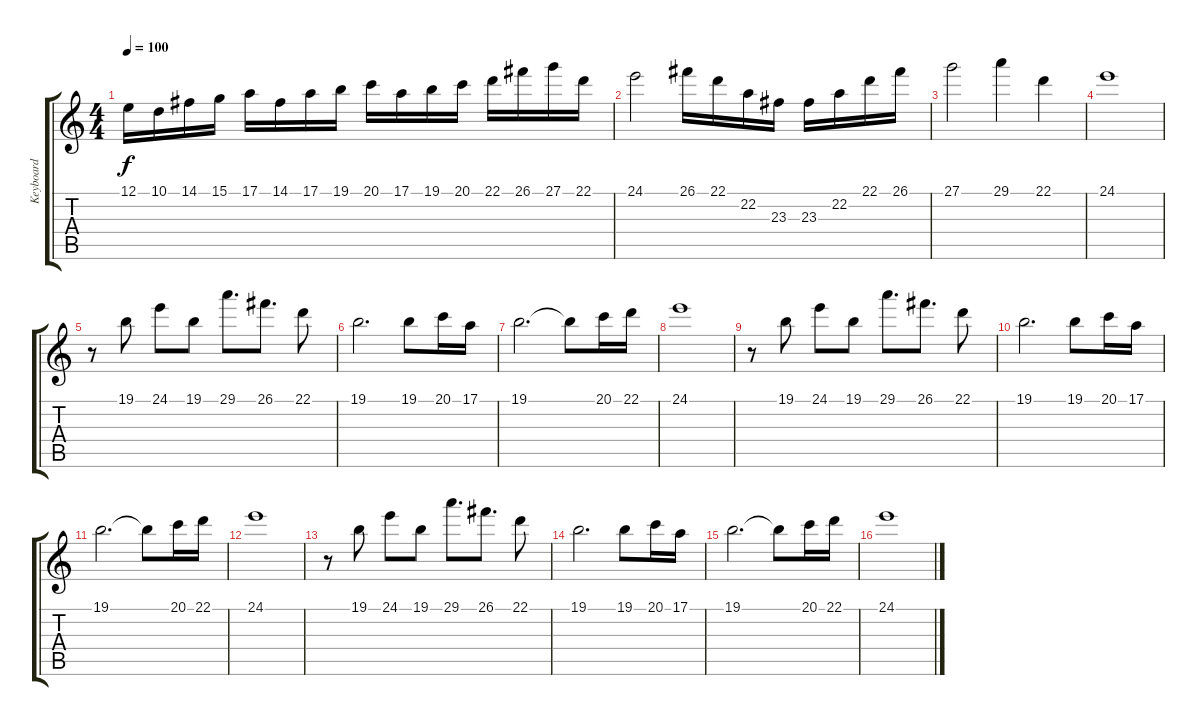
\track ("Keyboard" "Keyboard") {instrument stringensemble1}
\staff {score tabs}
\tuning (E4 B3 G3 D3 A2 E2) {hide}
\ts (4 4)
\tempo 100
\clef g2
\ks c
12.1.16{dy f} 10.1.16 14.1.16 15.1.16 17.1.16 14.1.16 17.1.16 19.1.16 20.1.16 17.1.16 19.1.16 20.1.16 22.1.16 26.1.16 27.1.16 22.1.16 |
24.1.2 26.1.16 22.1.16 22.2.16 23.3.16 23.3.16 22.2.16 22.1.16 26.1.16 |
27.1.2 29.1.4 22.1.4 |
24.1.1 |
r.8 19.1.8 24.1.8 19.1.8 29.1.8{d} 26.1.8{d} 22.1.8 |
19.1.2{d} 19.1.8 20.1.16 17.1.16 |
19.1.2{d} 19.1{t}.8 20.1.16 22.1.16 |
24.1.1 |
r.8 19.1.8 24.1.8 19.1.8 29.1.8{d} 26.1.8{d} 22.1.8 |
19.1.2{d} 19.1.8 20.1.16 17.1.16 |
19.1.2{d} 19.1{t}.8 20.1.16 22.1.16 |
24.1.1 |
r.8 19.1.8 24.1.8 19.1.8 29.1.8{d} 26.1.8{d} 22.1.8 |
19.1.2{d} 19.1.8 20.1.16 17.1.16 |
19.1.2{d} 19.1{t}.8 20.1.16 22.1.16 |
24.1.1
